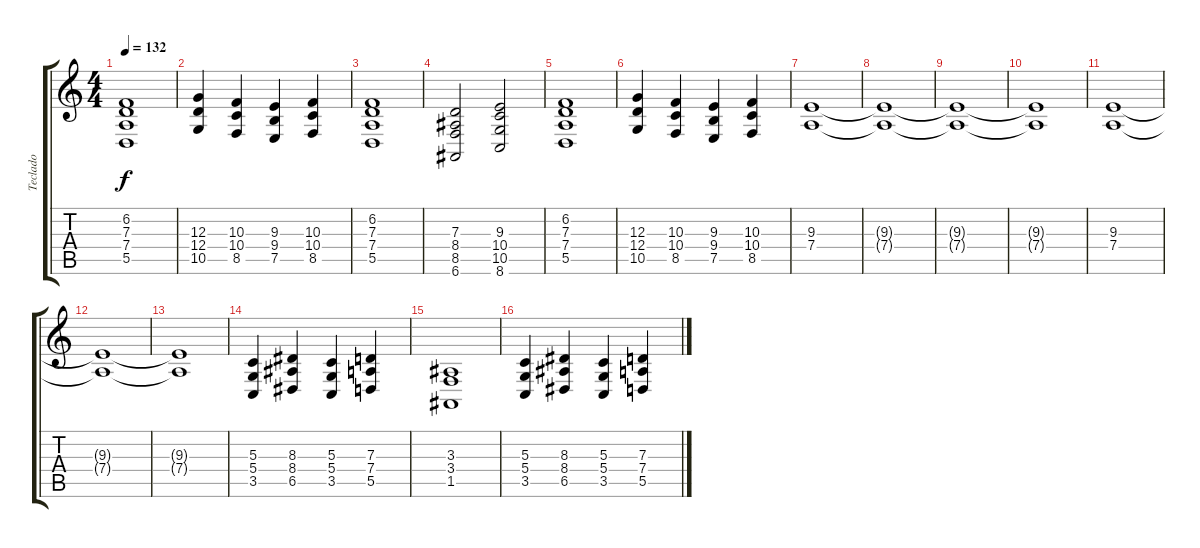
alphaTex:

\track ("Teclado" "Teclado") {instrument choiraahs}
\staff {score tabs}
\tuning (E4 B3 G3 D3 A2 E2) {hide}
\ts (4 4)
\tempo 132
\clef g2
\ks c
(6.2 7.3 7.4 5.5).1{dy f} |
(12.3 12.4 10.5).4 (10.3 10.4 8.5).4 (9.3 9.4 7.5).4 (10.3 10.4 8.5).4 |
(6.2 7.3 7.4 5.5).1 |
(7.3 8.4 8.5 6.6).2 (9.3 10.4 10.5 8.6).2 |
(6.2 7.3 7.4 5.5).1 |
(12.3 12.4 10.5).4 (10.3 10.4 8.5).4 (9.3 9.4 7.5).4 (10.3 10.4 8.5).4 |
(9.3 7.4).1 |
(9.3{t} 7.4{t}).1 |
(9.3{t} 7.4{t}).1 |
(9.3{t} 7.4{t}).1 |
(9.3 7.4).1 |
(9.3{t} 7.4{t}).1 |
(9.3{t} 7.4{t}).1 |
(5.3 5.4 3.5).4 (8.3 8.4 6.5).4 (5.3 5.4 3.5).4 (7.3 7.4 5.5).4 |
(3.3 3.4 1.5).1 |
(5.3 5.4 3.5).4 (8.3 8.4 6.5).4 (5.3 5.4 3.5).4 (7.3 7.4 5.5).4
